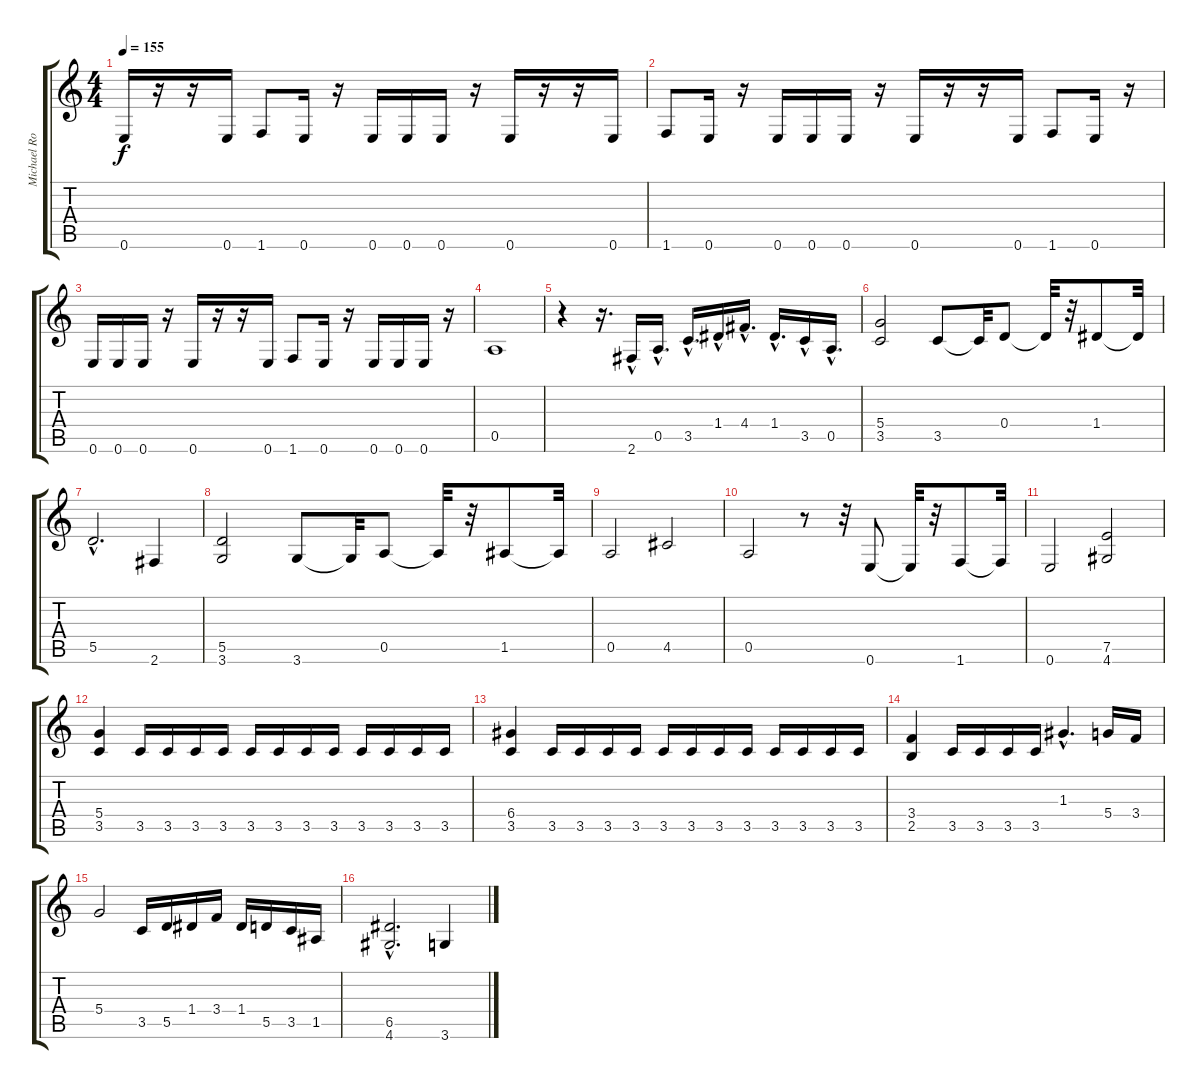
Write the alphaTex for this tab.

\track ("Michael Romeo" "Michael Ro") {instrument distortionguitar}
\staff {score tabs}
\tuning (E4 B3 G3 D3 A2 E2) {hide}
\ts (4 4)
\tempo 155
\clef g2
\ks c
0.6.16{dy f} r.16 r.16 0.6.16 1.6.8 0.6.16 r.16 0.6.16 0.6.16 0.6.16 r.16 0.6.16 r.16 r.16 0.6.16 |
1.6.8 0.6.16 r.16 0.6.16 0.6.16 0.6.16 r.16 0.6.16 r.16 r.16 0.6.16 1.6.8 0.6.16 r.16 |
0.6.16 0.6.16 0.6.16 r.16 0.6.16 r.16 r.16 0.6.16 1.6.8 0.6.16 r.16 0.6.16 0.6.16 0.6.16 r.16 |
0.5.1 |
r.4 r.16{d} 2.6{hac}.16 0.5{hac}.16{d} 3.5{hac}.16{d} 1.4{hac}.16 4.4{hac}.16{d} 1.4{hac}.16{d} 3.5{hac}.16 0.5{hac}.16{d} |
(5.4 3.5).2 3.5.8 3.5{t}.32 0.4.8 0.4{t}.32 r.32 1.4.8 1.4{t}.32 |
5.5{hac}.2{d} 2.6.4 |
(5.5 3.6).2 3.6.8 3.6{t}.32 0.5.8 0.5{t}.32 r.32 1.5.8 1.5{t}.32 |
0.5.2 4.5.2 |
0.5.2 r.8 r.32 0.6.8 0.6{t}.32 r.32 1.6.8 1.6{t}.32 |
0.6.2 (7.5 4.6).2 |
(5.4 3.5).4 3.5.16 3.5.16 3.5.16 3.5.16 3.5.16 3.5.16 3.5.16 3.5.16 3.5.16 3.5.16 3.5.16 3.5.16 |
(6.4 3.5).4 3.5.16 3.5.16 3.5.16 3.5.16 3.5.16 3.5.16 3.5.16 3.5.16 3.5.16 3.5.16 3.5.16 3.5.16 |
(3.4 2.5).4 3.5.16 3.5.16 3.5.16 3.5.16 1.3{hac}.4{d} 5.4.16 3.4.16 |
5.4.2 3.5.16 5.5.16 1.4.16 3.4.16 1.4.16 5.5.16 3.5.16 1.5.16 |
(6.5{hac} 4.6{hac}).2{d} 3.6.4
